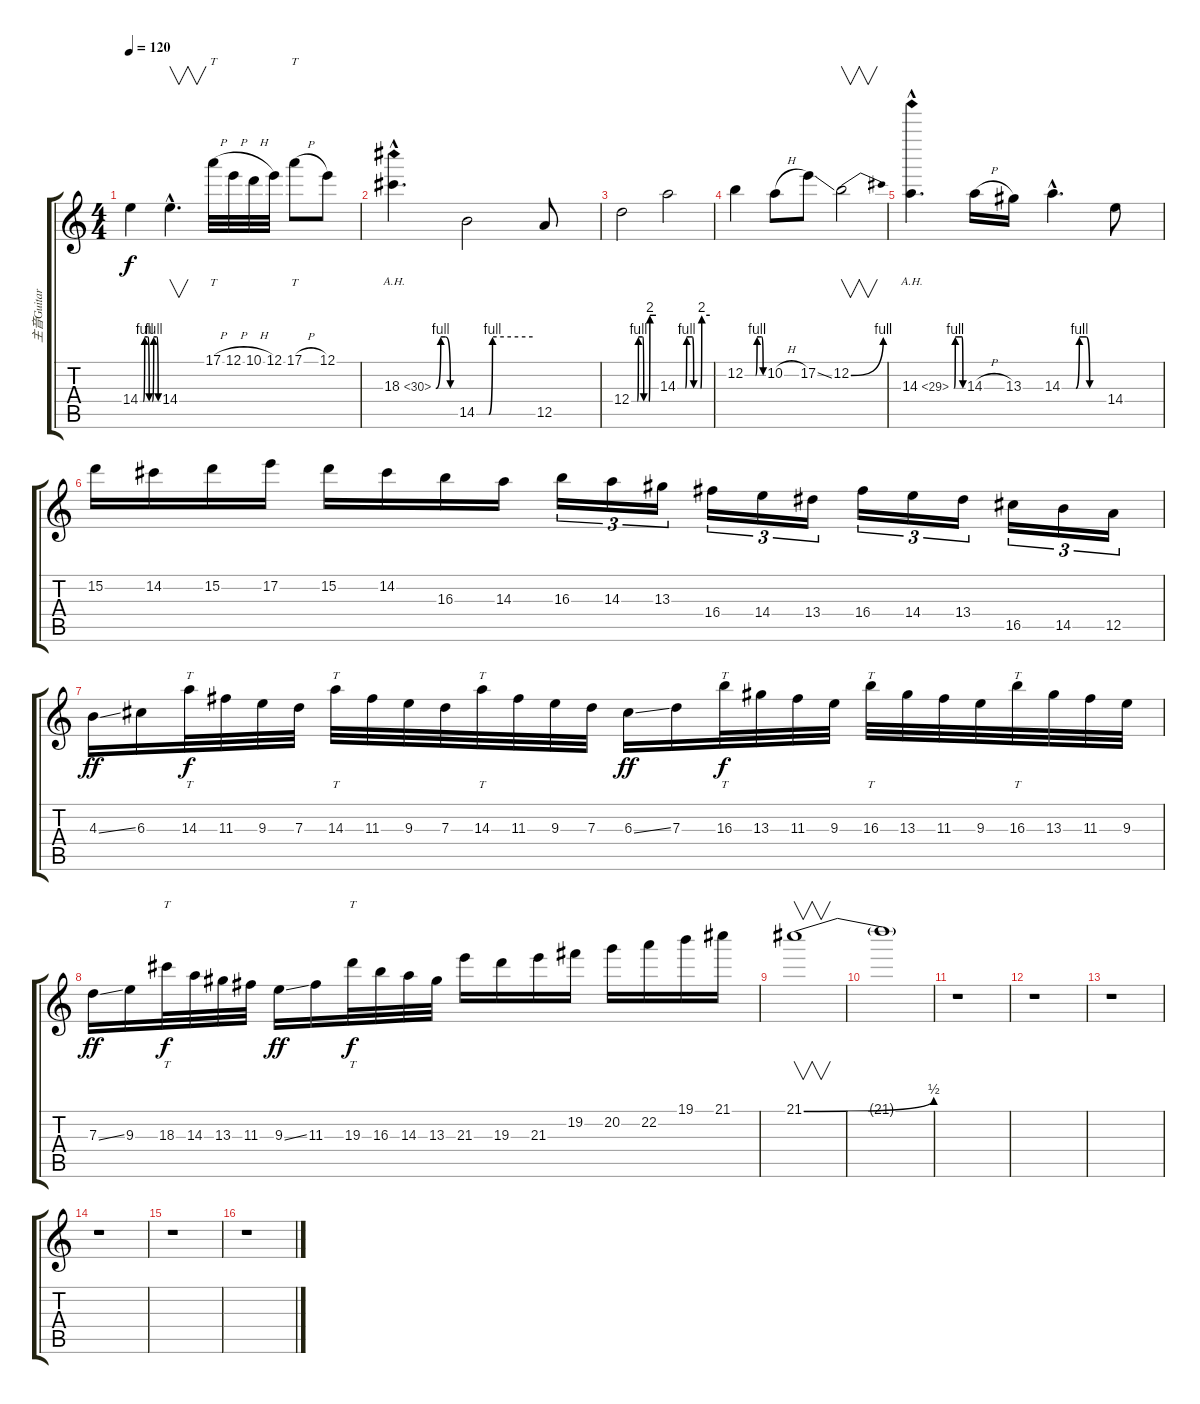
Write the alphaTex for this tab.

\track ("主音Guitar" "主音Guitar") {instrument overdrivenguitar}
\staff {score tabs}
\tuning (E4 B3 G3 D3 A2 E2) {hide}
\ts (4 4)
\tempo 120
\clef g2
\ks c
14.4{be (custom 0 0 10 0 15 4 25 4 30 0 40 0 45 4 55 4 60 0)}.4{dy f} 14.4{hac}.4{v d} 17.1{h}.32{tt} 12.1{h}.32 10.1{h}.32 12.1.32 17.1{h}.8{tt} 12.1.8 |
18.3{be (custom 0 0 15 4 30 4 45 0 60 0) ah 12 hac}.4{d} 14.5{be (custom 0 0 13 0 17 4 60 4)}.2 12.5.8 |
12.4{be (custom 0 0 15 0 17 4 27 4 30 0 43 0 45 8 60 8)}.2 14.3{be (custom 0 0 15 0 17 4 28 4 30 0 43 0 45 8 60 8)}.2 |
12.2{be (custom 0 0 35 0 40 4 55 4 60 0)}.4 10.2{h}.8 17.2{ss}.8 12.2{be (bend 0 0 60 4)}.2{v} |
14.3{be (custom 0 0 5 0 10 4 55 4 60 0) ah 15 hac}.4{d} 14.3{h}.16 13.3.16 14.3{be (custom 0 0 20 0 25 4 35 4 40 0 60 0) hac}.4{d} 14.4.8 |
15.2.16 14.2.16 15.2.16 17.2.16 15.2.16 14.2.16 16.3.16 14.3.16 16.3.16{tu (3 2)} 14.3.16{tu (3 2)} 13.3.16{tu (3 2)} 16.4.16{tu (3 2)} 14.4.16{tu (3 2)} 13.4.16{tu (3 2)} 16.4.16{tu (3 2)} 14.4.16{tu (3 2)} 13.4.16{tu (3 2)} 16.5.16{tu (3 2)} 14.5.16{tu (3 2)} 12.5.16{tu (3 2)} |
4.3{ss}.16{dy ff} 6.3.16 14.3.32{tt dy f} 11.3.32 9.3.32 7.3.32 14.3.32{tt} 11.3.32 9.3.32 7.3.32 14.3.32{tt} 11.3.32 9.3.32 7.3.32 6.3{ss}.16{dy ff} 7.3.16 16.3.32{tt dy f} 13.3.32 11.3.32 9.3.32 16.3.32{tt} 13.3.32 11.3.32 9.3.32 16.3.32{tt} 13.3.32 11.3.32 9.3.32 |
7.3{ss}.16{dy ff} 9.3.16 18.3.32{tt dy f} 14.3.32 13.3.32 11.3.32 9.3{ss}.16{dy ff} 11.3.16 19.3.32{tt dy f} 16.3.32 14.3.32 13.3.32 21.3.16 19.3.16 21.3.16 19.2.16 20.2.16 22.2.16 19.1.16 21.1.16 |
21.1{be (bend 0 0 60 2)}.1{v} |
21.1{t}.1 |
r.1 |
r.1 |
r.1 |
r.1 |
r.1 |
r.1
